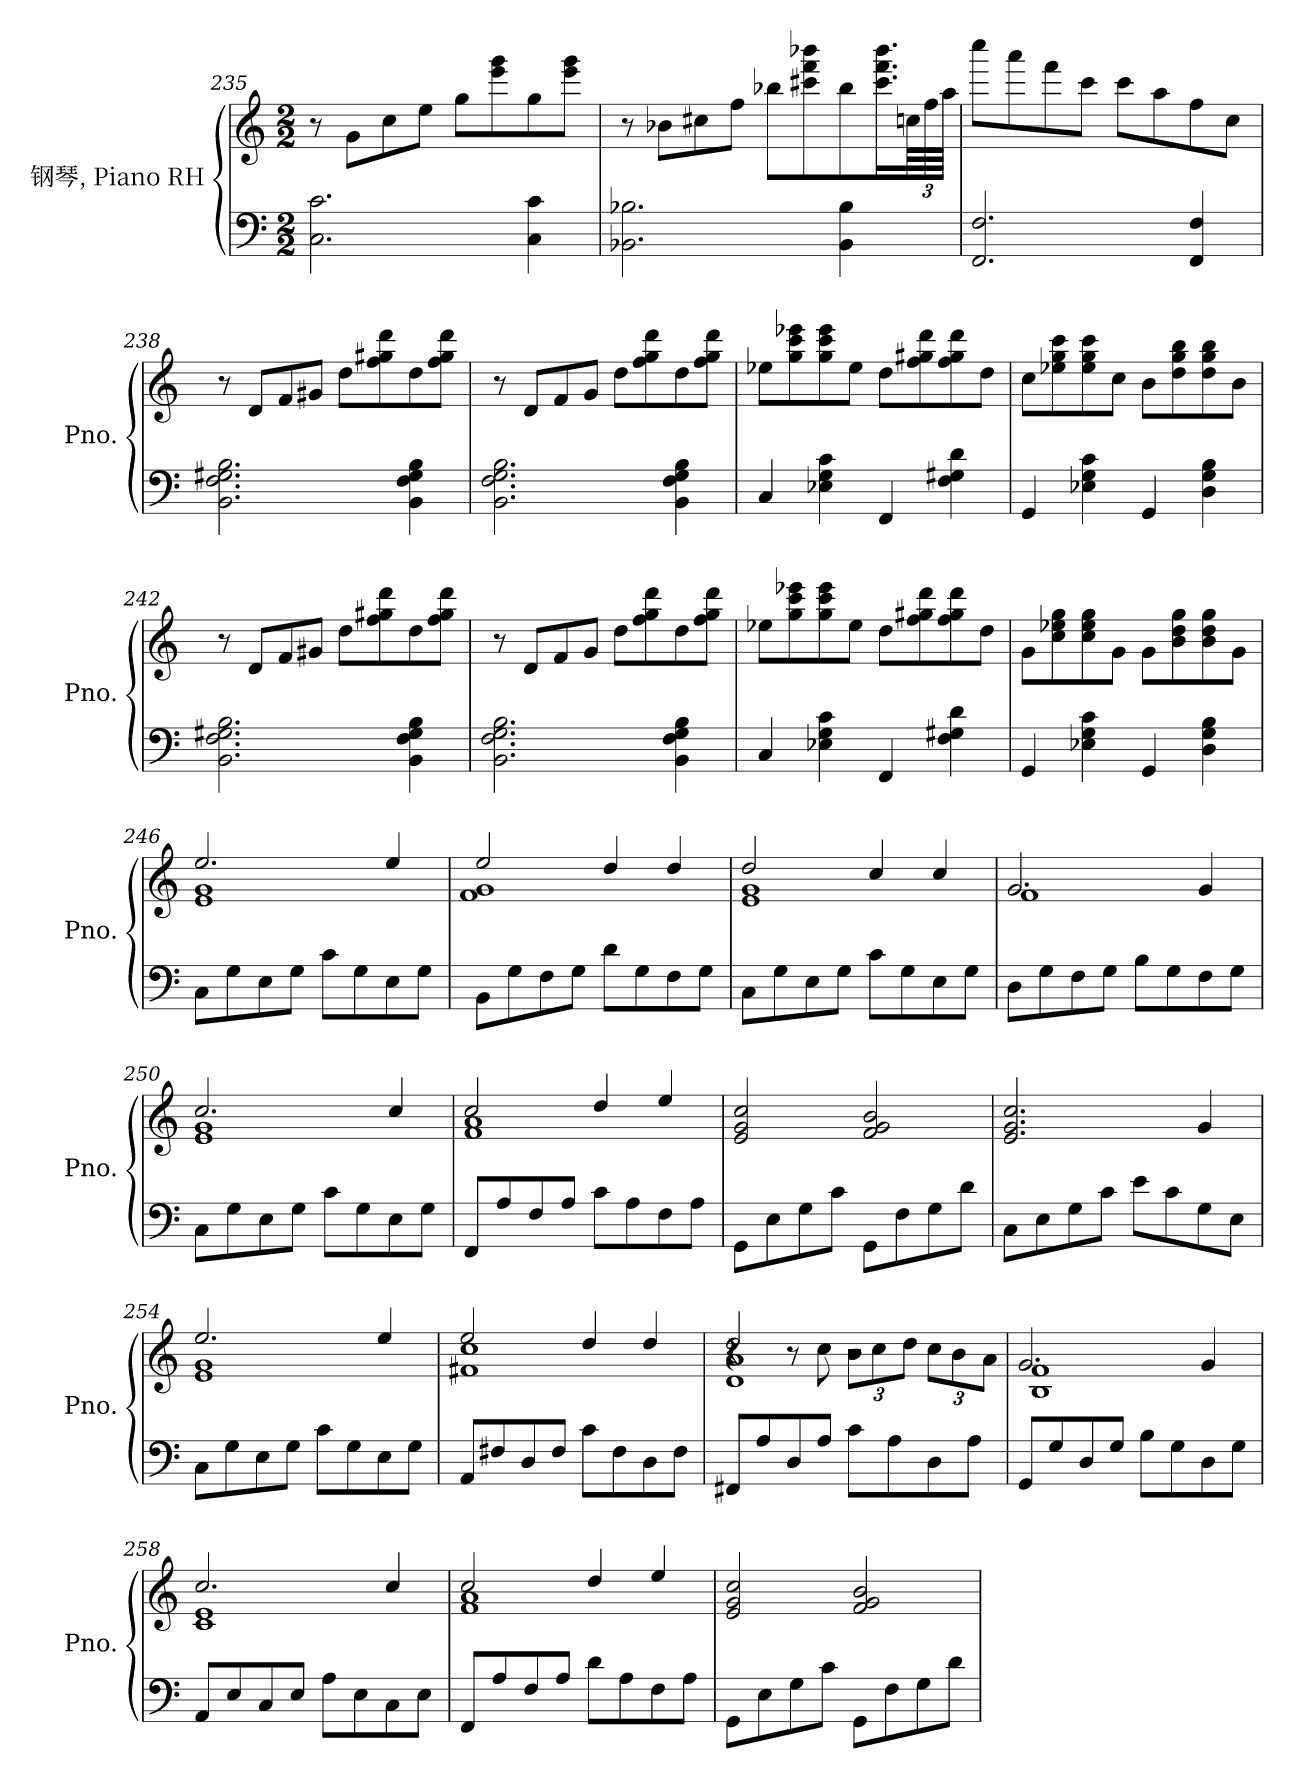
**kern	**kern
*part1	*part1
*staff2	*staff1
*I"钢琴, Piano RH	*
*I'Pno.	*
*clefF4	*clefG2
*k[]	*k[]
*M2/2	*M2/2
=235	=235
2.C\ 2.c\	8r
.	8g\L
.	8cc\
.	8ee\J
.	8gg\L
.	8eee\ 8ggg\
4C\ 4c\	8gg\
.	8eee\ 8ggg\J
=236	=236
2.BB-X\ 2.B-X\	8r
.	8b-X\L
.	8cc#X\
.	8ff\J
*	*MM178
.	8bb-X\L
.	8ccc#X\ 8fff\ 8bbb-X\
4BB-\ 4B-\	8bb-\
.	16.ccc#\ 16.fff\ 16.bbb-\L
*	*Xbrackettup
.	96ccn\LL
.	96ff\
.	96aa\JJJJ
!!LO:LB:g=z
=237	=237
*	*MM164
2.FF/ 2.F/	8cccc\L
.	8aaa\
.	8fff\
.	8ccc\J
.	8ccc\L
.	8aa\
4FF/ 4F/	8ff\
.	8cc\J
=238	=238
2.BB\ 2.F\ 2.G#X\ 2.B\	8r
.	8d/L
.	8f/
.	8g#X/J
.	8dd\L
.	8ff\ 8gg#X\ 8ddd\
4BB\ 4F\ 4G#\ 4B\	8dd\
.	8ff\ 8gg#\ 8ddd\J
=239	=239
2.BB\ 2.F\ 2.G\ 2.B\	8r
.	8d/L
.	8f/
.	8g/J
.	8dd\L
.	8ff\ 8gg\ 8ddd\
4BB\ 4F\ 4G\ 4B\	8dd\
*	*MM153
.	8ff\ 8gg\ 8ddd\J
=240	=240
*	*MM171
4C/	8ee-X\L
.	8gg\ 8ccc\ 8eee-X\
4E-X\ 4G\ 4c\	8gg\ 8ccc\ 8eee-\
.	8ee-\J
4FF/	8dd\L
.	8ff\ 8gg#X\ 8ddd\
4F\ 4G#X\ 4d\	8ff\ 8gg#\ 8ddd\
.	8dd\J
!!LO:LB:g=z
=241	=241
4GG/	8cc\L
.	8ee-X\ 8gg\ 8ccc\
4E-X\ 4G\ 4c\	8ee-\ 8gg\ 8ccc\
.	8cc\J
4GG/	8b\L
.	8dd\ 8gg\ 8bb\
4D\ 4G\ 4B\	8dd\ 8gg\ 8bb\
.	8b\J
=242	=242
*	*MM161
2.BB\ 2.F\ 2.G#X\ 2.B\	8r
.	8d/L
.	8f/
.	8g#X/J
.	8dd\L
.	8ff\ 8gg#X\ 8ddd\
4BB\ 4F\ 4G#\ 4B\	8dd\
.	8ff\ 8gg#\ 8ddd\J
=243	=243
2.BB\ 2.F\ 2.G\ 2.B\	8r
.	8d/L
.	8f/
.	8g/J
.	8dd\L
.	8ff\ 8gg\ 8ddd\
4BB\ 4F\ 4G\ 4B\	8dd\
.	8ff\ 8gg\ 8ddd\J
=244	=244
*	*MM170
4C/	8ee-X\L
.	8gg\ 8ccc\ 8eee-X\
4E-X\ 4G\ 4c\	8gg\ 8ccc\ 8eee-\
.	8ee-\J
4FF/	8dd\L
.	8ff\ 8gg#X\ 8ddd\
*	*MM153
4F\ 4G#X\ 4d\	8ff\ 8gg#\ 8ddd\
.	8dd\J
!!LO:LB:g=z
=245	=245
4GG/	8g\L
.	8cc\ 8ee-X\ 8gg\
4E-X\ 4G\ 4c\	8cc\ 8ee-\ 8gg\
.	8g\J
4GG/	8g\L
.	8b\ 8dd\ 8gg\
*	*MM77
4D\ 4G\ 4B\	8b\ 8dd\ 8gg\
.	8g\J
=246	=246
*	*MM133
*	*^
8C\L	2.ee/	1e 1g
8G\	.	.
8E\	.	.
8G\J	.	.
8c\L	.	.
8G\	.	.
8E\	4ee/	.
8G\J	.	.
=247	=247	=247
*	*MM107	*
8BB\L	2ee/	1f 1g
8G\	.	.
8F\	.	.
8G\J	.	.
8d\L	4dd/	.
8G\	.	.
8F\	4dd/	.
8G\J	.	.
=248	=248	=248
8C\L	2dd/	1e 1g
8G\	.	.
8E\	.	.
8G\J	.	.
8c\L	4cc/	.
8G\	.	.
8E\	4cc/	.
8G\J	.	.
=249	=249	=249
*	*MM128	*
8D\L	2.g/	1f
8G\	.	.
8F\	.	.
8G\J	.	.
8B\L	.	.
8G\	.	.
8F\	4g/	.
8G\J	.	.
!!LO:LB:g=z	!!
=250	=250	=250
8C\L	2.cc/	1e 1g
8G\	.	.
8E\	.	.
8G\J	.	.
8c\L	.	.
8G\	.	.
8E\	4cc/	.
8G\J	.	.
=251	=251	=251
8FF/L	2cc/	1f 1a
8A/	.	.
8F/	.	.
8A/J	.	.
8c\L	4dd/	.
8A\	.	.
8F\	4ee/	.
8A\J	.	.
*	*v	*v
=252	=252
8GG\L	2e/ 2g/ 2cc/
8E\	.
8G\	.
8c\J	.
8GG\L	2f/ 2g/ 2b/
8F\	.
8G\	.
8d\J	.
=253	=253
8C\L	2.e/ 2.g/ 2.cc/
8E\	.
8G\	.
8c\J	.
8e\L	.
8c\	.
8G\	4g/
8E\J	.
=254	=254
*	*MM136
*	*^
8C\L	2.ee/	1e 1g
8G\	.	.
8E\	.	.
8G\J	.	.
8c\L	.	.
8G\	.	.
8E\	4ee/	.
8G\J	.	.
!!LO:PB:g=z	!!
=255	=255	=255
*	*MM122	*
8AA/L	2ee/	1f#X 1cc
8F#X/	.	.
8D/	.	.
8F#/J	.	.
8c\L	4dd/	.
8F#\	.	.
8D\	4dd/	.
8F#\J	.	.
=256	=256	=256
*	*	*^
8FF#X/L	2dd/	4r	1d 1a
8A/	.	.	.
8D/	.	8r	.
8A/J	.	8cc\	.
*	*MM129	*	*
8c\L	2r	12b\L	.
.	.	12cc\	.
8A\	.	.	.
.	.	12dd\J	.
8D\	.	12cc\L	.
.	.	12b\	.
8A\J	.	.	.
.	.	12a\J	.
*	*	*v	*v
=257	=257	=257
8GG/L	2.g/	1B 1f
8G/	.	.
8D/	.	.
8G/J	.	.
8B\L	.	.
8G\	.	.
8D\	4g/	.
8G\J	.	.
=258	=258	=258
8AA/L	2.cc/	1c 1e
8E/	.	.
8C/	.	.
8E/J	.	.
8A\L	.	.
8E\	.	.
8C\	4cc/	.
8E\J	.	.
!!LO:LB:g=z	!!
=259	=259	=259
8FF/L	2cc/	1f 1a
8A/	.	.
8F/	.	.
8A/J	.	.
8d\L	4dd/	.
8A\	.	.
8F\	4ee/	.
8A\J	.	.
*	*v	*v
=260	=260
*	*MM142
8GG\L	2e/ 2g/ 2cc/
8E\	.
8G\	.
8c\J	.
8GG\L	2f/ 2g/ 2b/
8F\	.
8G\	.
8d\J	.
=	=
*-	*-
